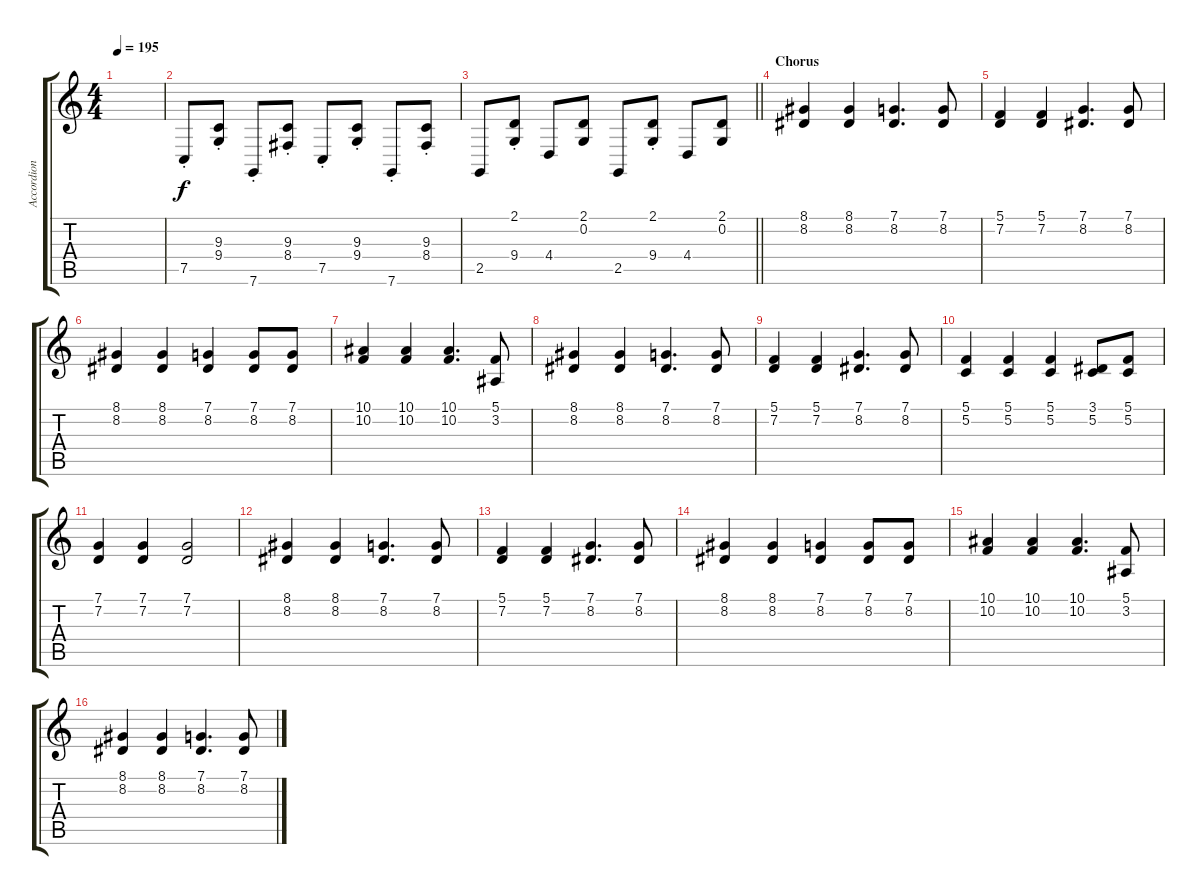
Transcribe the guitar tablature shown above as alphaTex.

\track ("Accordion" "Accordion") {instrument accordion}
\staff {score tabs}
\tuning (C4 G3 Eb3 Bb2 F2 C2) {hide}
\ts (4 4)
\tempo 195
\clef g2
\ks c
|
7.5{st}.8 (9.3{st} 9.4{st}).8 7.6{st}.8 (9.3 8.4{st}).8 7.5{st}.8 (9.3{st} 9.4{st}).8 7.6{st}.8 (9.3 8.4{st}).8 |
\barLineRight lightlight
2.5.8 (2.1 9.4{st}).8 4.4.8 (2.1 0.2).8 2.5.8 (2.1 9.4{st}).8 4.4.8 (2.1 0.2).8 |
\section ("" "Chorus")
(8.1 8.2).4 (8.1 8.2).4 (7.1 8.2).4{d} (7.1 8.2).8 |
(5.1 7.2).4 (5.1 7.2).4 (7.1 8.2).4{d} (7.1 8.2).8 |
(8.1 8.2).4 (8.1 8.2).4 (7.1 8.2).4 (7.1 8.2).8 (7.1 8.2).8 |
(10.1 10.2).4 (10.1 10.2).4 (10.1 10.2).4{d} (5.1 3.2).8 |
(8.1 8.2).4 (8.1 8.2).4 (7.1 8.2).4{d} (7.1 8.2).8 |
(5.1 7.2).4 (5.1 7.2).4 (7.1 8.2).4{d} (7.1 8.2).8 |
(5.1 5.2).4 (5.1 5.2).4 (5.1 5.2).4 (3.1 5.2).8 (5.1 5.2).8 |
(7.1 7.2).4 (7.1 7.2).4 (7.1 7.2).2 |
(8.1 8.2).4 (8.1 8.2).4 (7.1 8.2).4{d} (7.1 8.2).8 |
(5.1 7.2).4 (5.1 7.2).4 (7.1 8.2).4{d} (7.1 8.2).8 |
(8.1 8.2).4 (8.1 8.2).4 (7.1 8.2).4 (7.1 8.2).8 (7.1 8.2).8 |
(10.1 10.2).4 (10.1 10.2).4 (10.1 10.2).4{d} (5.1 3.2).8 |
(8.1 8.2).4 (8.1 8.2).4 (7.1 8.2).4{d} (7.1 8.2).8
